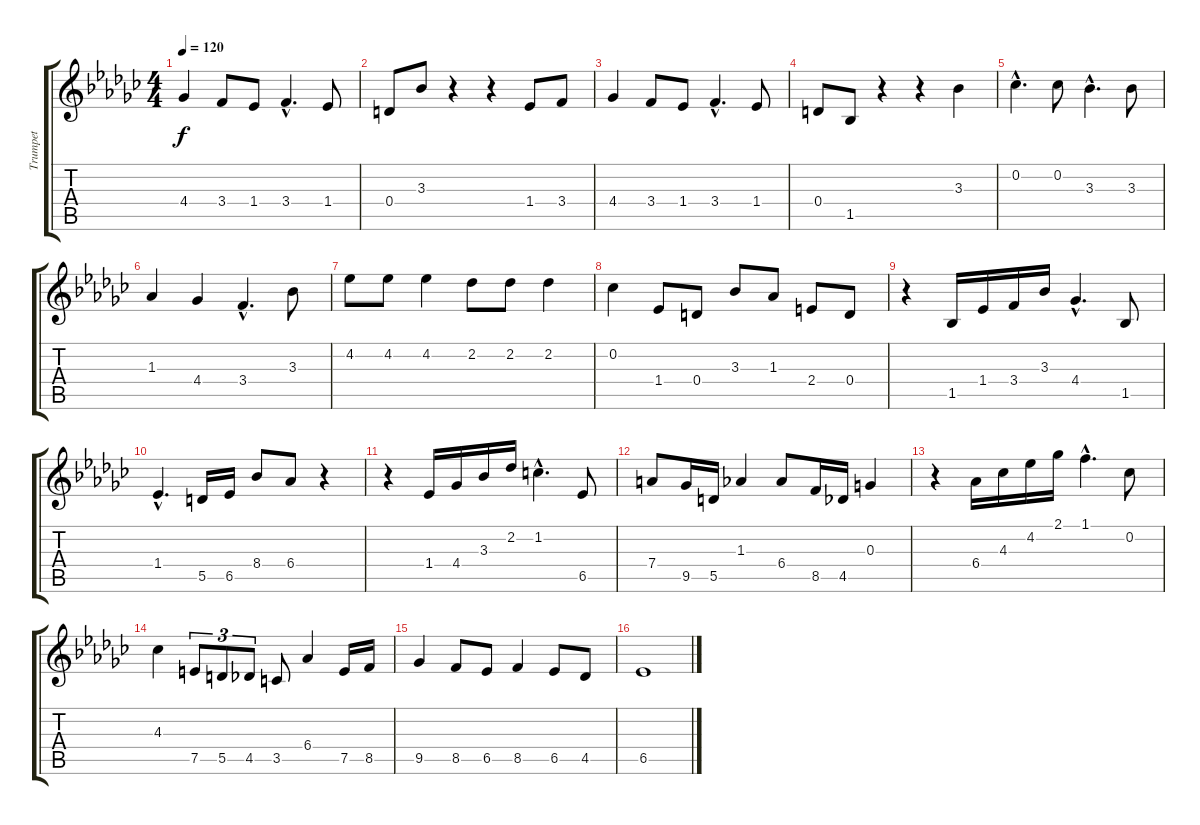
\track ("Trumpet" "Trumpet") {instrument trumpet}
\staff {score tabs}
\tuning (E5 B4 G4 D4 A3 E3) {hide}
\ts (4 4)
\tempo 120
\clef g2
\ks gb
4.4.4{dy f} 3.4.8 1.4.8 3.4{hac}.4{d} 1.4.8 |
0.4.8 3.3.8 r.4 r.4 1.4.8 3.4.8 |
4.4.4 3.4.8 1.4.8 3.4{hac}.4{d} 1.4.8 |
0.4.8 1.5.8 r.4 r.4 3.3.4 |
0.2{hac}.4{d} 0.2.8 3.3{hac}.4{d} 3.3.8 |
1.3.4 4.4.4 3.4{hac}.4{d} 3.3.8 |
4.2.8 4.2.8 4.2.4 2.2.8 2.2.8 2.2.4 |
0.2.4 1.4.8 0.4.8 3.3.8 1.3.8 2.4.8 0.4.8 |
r.4 1.5.16 1.4.16 3.4.16 3.3.16 4.4{hac}.4{d} 1.5.8 |
1.4{hac}.4{d} 5.5.16 6.5.16 8.4.8 6.4.8 r.4 |
r.4 1.4.16 4.4.16 3.3.16 2.2.16 1.2{hac}.4{d} 6.5.8 |
7.4.8 9.5.16 5.5.16 1.3.4 6.4.8 8.5.16 4.5.16 0.3.4 |
r.4 6.4.16 4.3.16 4.2.16 2.1.16 1.1{hac}.4{d} 0.2.8 |
4.3.4 7.5.8{tu (3 2)} 5.5.8{tu (3 2)} 4.5.8{tu (3 2)} 3.5.8 6.4.4 7.5.16 8.5.16 |
9.5.4 8.5.8 6.5.8 8.5.4 6.5.8 4.5.8 |
6.5.1
